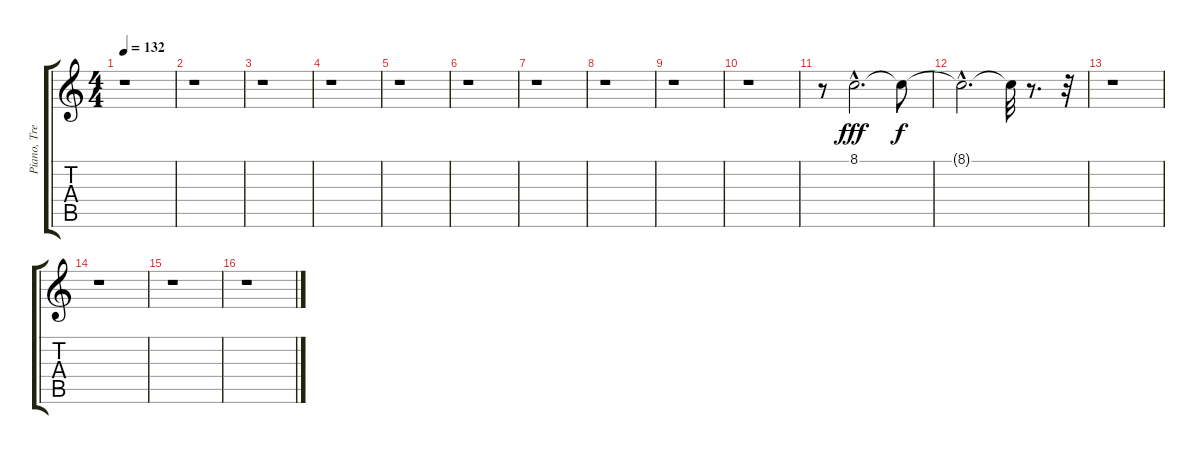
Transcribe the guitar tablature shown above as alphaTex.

\track ("Piano, Treble Clef" "Piano, Tre") {instrument acousticgrandpiano}
\staff {score tabs}
\tuning (E4 B3 G3 D3 A2 E2) {hide}
\ts (4 4)
\tempo 132
\clef g2
\ks c
r.1{dy fff instrument acousticgrandpiano} |
r.1 |
r.1 |
r.1 |
r.1 |
r.1 |
r.1 |
r.1 |
r.1 |
r.1 |
r.8 8.1{hac}.2{d} 8.1{t}.8{dy f} |
8.1{hac t}.2{d} 8.1{t}.32 r.8{d} r.32 |
r.1 |
r.1 |
r.1 |
r.1
